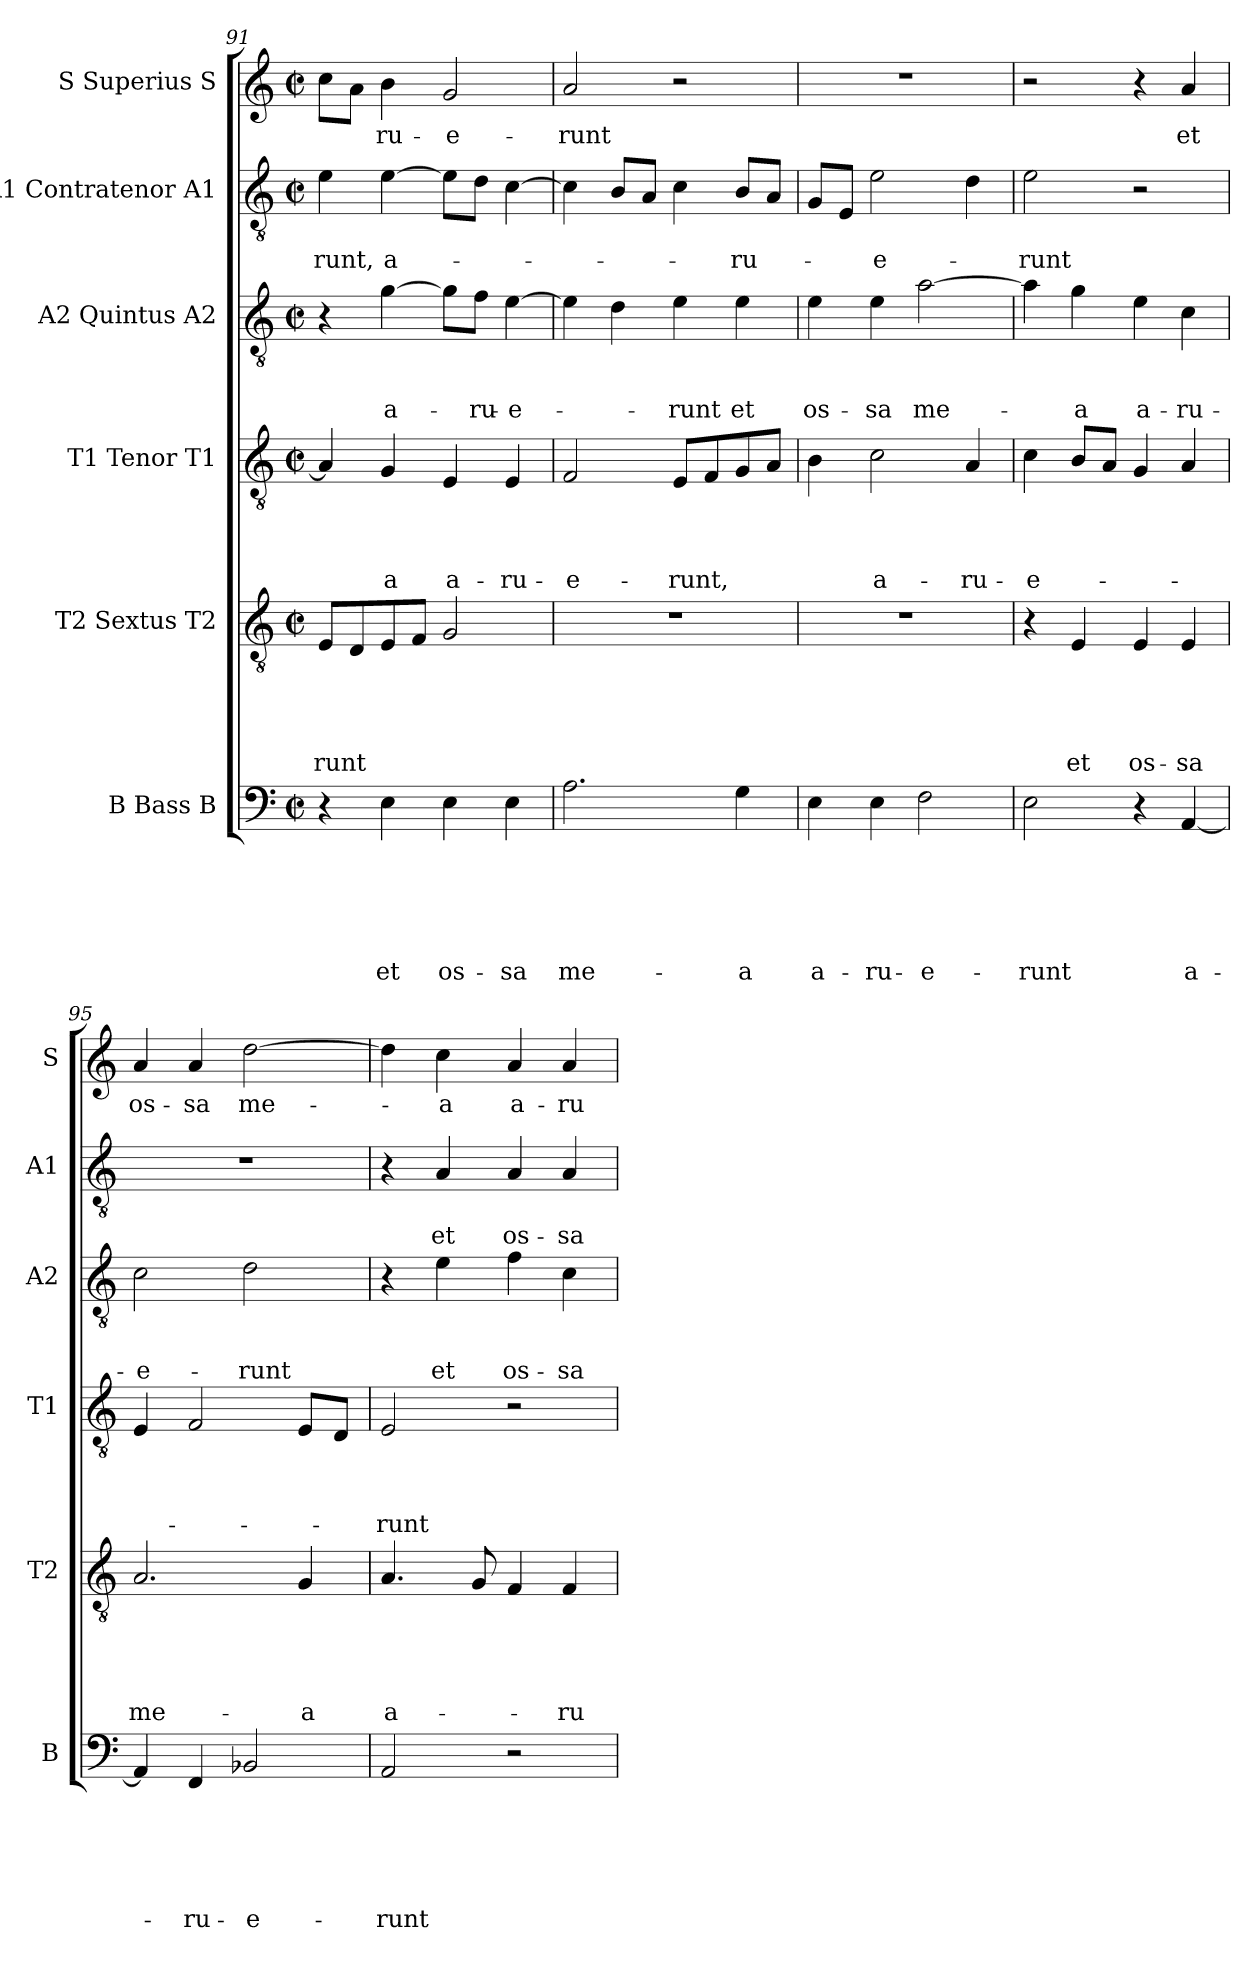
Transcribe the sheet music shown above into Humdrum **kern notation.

**kern	**text	**text	**text	**text	**text	**text	**kern	**text	**text	**text	**text	**text	**kern	**text	**text	**text	**text	**kern	**text	**text	**text	**kern	**text	**text	**kern	**text
*part6	*part6	*part6	*part6	*part6	*part6	*part6	*part5	*part5	*part5	*part5	*part5	*part5	*part4	*part4	*part4	*part4	*part4	*part3	*part3	*part3	*part3	*part2	*part2	*part2	*part1	*part1
*staff6	*staff6	*staff6	*staff6	*staff6	*staff6	*staff6	*staff5	*staff5	*staff5	*staff5	*staff5	*staff5	*staff4	*staff4	*staff4	*staff4	*staff4	*staff3	*staff3	*staff3	*staff3	*staff2	*staff2	*staff2	*staff1	*staff1
*I"B Bass B	*	*	*	*	*	*	*I"T2 Sextus T2	*	*	*	*	*	*I"T1 Tenor T1	*	*	*	*	*I"A2 Quintus A2	*	*	*	*I"A1 Contratenor A1	*	*	*I"S Superius S	*
*I'B	*	*	*	*	*	*	*I'T2	*	*	*	*	*	*I'T1	*	*	*	*	*I'A2	*	*	*	*I'A1	*	*	*I'S	*
*clefF4	*	*	*	*	*	*	*clefGv2	*	*	*	*	*	*clefGv2	*	*	*	*	*clefGv2	*	*	*	*clefGv2	*	*	*clefG2	*
*k[]	*	*	*	*	*	*	*k[]	*	*	*	*	*	*k[]	*	*	*	*	*k[]	*	*	*	*k[]	*	*	*k[]	*
*C:	*	*	*	*	*	*	*C:	*	*	*	*	*	*C:	*	*	*	*	*C:	*	*	*	*C:	*	*	*C:	*
*M2/2	*	*	*	*	*	*	*M2/2	*	*	*	*	*	*M2/2	*	*	*	*	*M2/2	*	*	*	*M2/2	*	*	*M2/2	*
*met(c|)	*	*	*	*	*	*	*met(c|)	*	*	*	*	*	*met(c|)	*	*	*	*	*met(c|)	*	*	*	*met(c|)	*	*	*met(c|)	*
=91	=91	=91	=91	=91	=91	=91	=91	=91	=91	=91	=91	=91	=91	=91	=91	=91	=91	=91	=91	=91	=91	=91	=91	=91	=91	=91
!	!	!	!	!	!	!	!	!	!	!	!	!LO:LY:b	!	!	!	!	!	!	!	!	!	!	!	!LO:LY:b	!	!
4r	.	.	.	.	.	.	8E/L	.	.	.	.	-runt	4A/]	.	.	.	.	4r	.	.	.	4e\	.	-runt,	8cc\L	.
.	.	.	.	.	.	.	8D/	.	.	.	.	.	.	.	.	.	.	.	.	.	.	.	.	.	8a\J	.
!	!	!	!	!	!	!LO:LY:b	!	!	!	!	!	!	!	!	!	!	!LO:LY:b	!	!	!	!LO:LY:b	!	!	!LO:LY:b	!	!LO:LY:b
4E\	.	.	.	.	.	et	8E/	.	.	.	.	.	4G/	.	.	.	-a	[>4g\	.	.	a-	[>4e\	.	a-	4b\	-ru-
.	.	.	.	.	.	.	8F/J	.	.	.	.	.	.	.	.	.	.	.	.	.	.	.	.	.	.	.
!	!	!	!	!	!	!LO:LY:b	!	!	!	!	!	!	!	!	!	!	!LO:LY:b	!	!	!	!	!	!	!	!	!LO:LY:b
4E\	.	.	.	.	.	os-	2G/	.	.	.	.	.	4E/	.	.	.	a-	8g\L]	.	.	.	8e\L]	.	.	2g/	-e-
!	!	!	!	!	!	!	!	!	!	!	!	!	!	!	!	!	!	!	!	!	!LO:LY:b	!	!	!	!	!
.	.	.	.	.	.	.	.	.	.	.	.	.	.	.	.	.	.	8f\J	.	.	-ru-	8d\J	.	.	.	.
!	!	!	!	!	!	!LO:LY:b	!	!	!	!	!	!	!	!	!	!	!LO:LY:b	!	!	!	!LO:LY:b:rj	!	!	!	!	!
4E\	.	.	.	.	.	-sa	.	.	.	.	.	.	4E/	.	.	.	-ru-	[>4e\	.	.	-e-	[>4c\	.	.	.	.
=92	=92	=92	=92	=92	=92	=92	=92	=92	=92	=92	=92	=92	=92	=92	=92	=92	=92	=92	=92	=92	=92	=92	=92	=92	=92	=92
!	!	!	!	!	!	!LO:LY:b	!	!	!	!	!	!	!	!	!	!	!LO:LY:b	!	!	!	!	!	!	!	!	!LO:LY:b
2.A\	.	.	.	.	.	me-	1r	.	.	.	.	.	2F/	.	.	.	-e-	4e\]	.	.	.	4c\]	.	.	2a/	-runt
.	.	.	.	.	.	.	.	.	.	.	.	.	.	.	.	.	.	4d\	.	.	.	8B/L	.	.	.	.
.	.	.	.	.	.	.	.	.	.	.	.	.	.	.	.	.	.	.	.	.	.	8A/J	.	.	.	.
!	!	!	!	!	!	!	!	!	!	!	!	!	!	!	!	!	!LO:LY:b	!	!	!	!LO:LY:b	!	!	!	!	!
.	.	.	.	.	.	.	.	.	.	.	.	.	8E/L	.	.	.	-runt,	4e\	.	.	-runt	4c\	.	.	2r	.
.	.	.	.	.	.	.	.	.	.	.	.	.	8F/	.	.	.	.	.	.	.	.	.	.	.	.	.
!	!	!	!	!	!	!LO:LY:b	!	!	!	!	!	!	!	!	!	!	!	!	!	!	!LO:LY:b	!	!	!LO:LY:b	!	!
4G\	.	.	.	.	.	-a	.	.	.	.	.	.	8G/	.	.	.	.	4e\	.	.	et	8B/L	.	-ru-	.	.
.	.	.	.	.	.	.	.	.	.	.	.	.	8A/J	.	.	.	.	.	.	.	.	8A/J	.	.	.	.
=93	=93	=93	=93	=93	=93	=93	=93	=93	=93	=93	=93	=93	=93	=93	=93	=93	=93	=93	=93	=93	=93	=93	=93	=93	=93	=93
!	!	!	!	!	!	!LO:LY:b	!	!	!	!	!	!	!	!	!	!	!	!	!	!	!LO:LY:b	!	!	!	!	!
4E\	.	.	.	.	.	a-	1r	.	.	.	.	.	4B\	.	.	.	.	4e\	.	.	os-	8G/L	.	.	1r	.
.	.	.	.	.	.	.	.	.	.	.	.	.	.	.	.	.	.	.	.	.	.	8E/J	.	.	.	.
!	!	!	!	!	!	!LO:LY:b	!	!	!	!	!	!	!	!	!	!	!LO:LY:b	!	!	!	!LO:LY:b	!	!	!LO:LY:b	!	!
4E\	.	.	.	.	.	-ru-	.	.	.	.	.	.	2c\	.	.	.	a-	4e\	.	.	-sa	2e\	.	-e-	.	.
!	!	!	!	!	!	!LO:LY:b	!	!	!	!	!	!	!	!	!	!	!	!	!	!	!LO:LY:b	!	!	!	!	!
2F\	.	.	.	.	.	-e-	.	.	.	.	.	.	.	.	.	.	.	[>2a\	.	.	me-	.	.	.	.	.
!	!	!	!	!	!	!	!	!	!	!	!	!	!	!	!	!	!LO:LY:b	!	!	!	!	!	!	!	!	!
.	.	.	.	.	.	.	.	.	.	.	.	.	4A/	.	.	.	-ru-	.	.	.	.	4d\	.	.	.	.
=94	=94	=94	=94	=94	=94	=94	=94	=94	=94	=94	=94	=94	=94	=94	=94	=94	=94	=94	=94	=94	=94	=94	=94	=94	=94	=94
!	!	!	!	!	!	!LO:LY:b	!	!	!	!	!	!	!	!	!	!	!LO:LY:b	!	!	!	!	!	!	!LO:LY:b	!	!
2E\	.	.	.	.	.	-runt	4r	.	.	.	.	.	4c\	.	.	.	-e-	4a\]	.	.	.	2e\	.	-runt	2r	.
!	!	!	!	!	!	!	!	!	!	!	!	!LO:LY:b	!	!	!	!	!	!	!	!	!LO:LY:b	!	!	!	!	!
.	.	.	.	.	.	.	4E/	.	.	.	.	et	8B/L	.	.	.	.	4g\	.	.	-a	.	.	.	.	.
.	.	.	.	.	.	.	.	.	.	.	.	.	8A/J	.	.	.	.	.	.	.	.	.	.	.	.	.
!	!	!	!	!	!	!	!	!	!	!	!	!LO:LY:b	!	!	!	!	!	!	!	!	!LO:LY:b	!	!	!	!	!
4r	.	.	.	.	.	.	4E/	.	.	.	.	os-	4G/	.	.	.	.	4e\	.	.	a-	2r	.	.	4r	.
!	!	!	!	!	!	!LO:LY:b	!	!	!	!	!	!LO:LY:b	!	!	!	!	!	!	!	!	!LO:LY:b	!	!	!	!	!LO:LY:b
[>4AA/	.	.	.	.	.	a-	4E/	.	.	.	.	-sa	4A/	.	.	.	.	4c\	.	.	-ru-	.	.	.	4a/	et
!!LO:PB:g=z
=95	=95	=95	=95	=95	=95	=95	=95	=95	=95	=95	=95	=95	=95	=95	=95	=95	=95	=95	=95	=95	=95	=95	=95	=95	=95	=95
!	!	!	!	!	!	!	!	!	!	!	!	!LO:LY:b	!	!	!	!	!	!	!	!	!LO:LY:b	!	!	!	!	!LO:LY:b
4AA/]	.	.	.	.	.	.	2.A/	.	.	.	.	me-	4E/	.	.	.	.	2c\	.	.	-e-	1r	.	.	4a/	os-
!	!	!	!	!	!	!LO:LY:b	!	!	!	!	!	!	!	!	!	!	!	!	!	!	!	!	!	!	!	!LO:LY:b
4FF/	.	.	.	.	.	-ru-	.	.	.	.	.	.	2F/	.	.	.	.	.	.	.	.	.	.	.	4a/	-sa
!	!	!	!	!	!	!LO:LY:b	!	!	!	!	!	!	!	!	!	!	!	!	!	!	!LO:LY:b	!	!	!	!	!LO:LY:b
2BB-X/	.	.	.	.	.	-e-	.	.	.	.	.	.	.	.	.	.	.	2d\	.	.	-runt	.	.	.	[>2dd\	me-
!	!	!	!	!	!	!	!	!	!	!	!	!LO:LY:b	!	!	!	!	!	!	!	!	!	!	!	!	!	!
.	.	.	.	.	.	.	4G/	.	.	.	.	-a	8E/L	.	.	.	.	.	.	.	.	.	.	.	.	.
.	.	.	.	.	.	.	.	.	.	.	.	.	8D/J	.	.	.	.	.	.	.	.	.	.	.	.	.
=96	=96	=96	=96	=96	=96	=96	=96	=96	=96	=96	=96	=96	=96	=96	=96	=96	=96	=96	=96	=96	=96	=96	=96	=96	=96	=96
!	!	!	!	!	!	!LO:LY:b	!	!	!	!	!	!LO:LY:b	!	!	!	!	!LO:LY:b	!	!	!	!	!	!	!	!	!
2AA/	.	.	.	.	.	-runt	4.A/	.	.	.	.	a-	2E/	.	.	.	-runt	4r	.	.	.	4r	.	.	4dd\]	.
!	!	!	!	!	!	!	!	!	!	!	!	!	!	!	!	!	!	!	!	!	!LO:LY:b	!	!	!LO:LY:b	!	!LO:LY:b
.	.	.	.	.	.	.	.	.	.	.	.	.	.	.	.	.	.	4e\	.	.	et	4A/	.	et	4cc\	-a
.	.	.	.	.	.	.	8G/	.	.	.	.	.	.	.	.	.	.	.	.	.	.	.	.	.	.	.
!	!	!	!	!	!	!	!	!	!	!	!	!	!	!	!	!	!	!	!	!	!LO:LY:b	!	!	!LO:LY:b	!	!LO:LY:b
2r	.	.	.	.	.	.	4F/	.	.	.	.	.	2r	.	.	.	.	4f\	.	.	os-	4A/	.	os-	4a/	a-
!	!	!	!	!	!	!	!	!	!	!	!	!LO:LY:b	!	!	!	!	!	!	!	!	!LO:LY:b	!	!	!LO:LY:b	!	!LO:LY:b
.	.	.	.	.	.	.	4F/	.	.	.	.	-ru-	.	.	.	.	.	4c\	.	.	-sa	4A/	.	-sa	4a/	-ru-
=	=	=	=	=	=	=	=	=	=	=	=	=	=	=	=	=	=	=	=	=	=	=	=	=	=	=
*-	*-	*-	*-	*-	*-	*-	*-	*-	*-	*-	*-	*-	*-	*-	*-	*-	*-	*-	*-	*-	*-	*-	*-	*-	*-	*-
